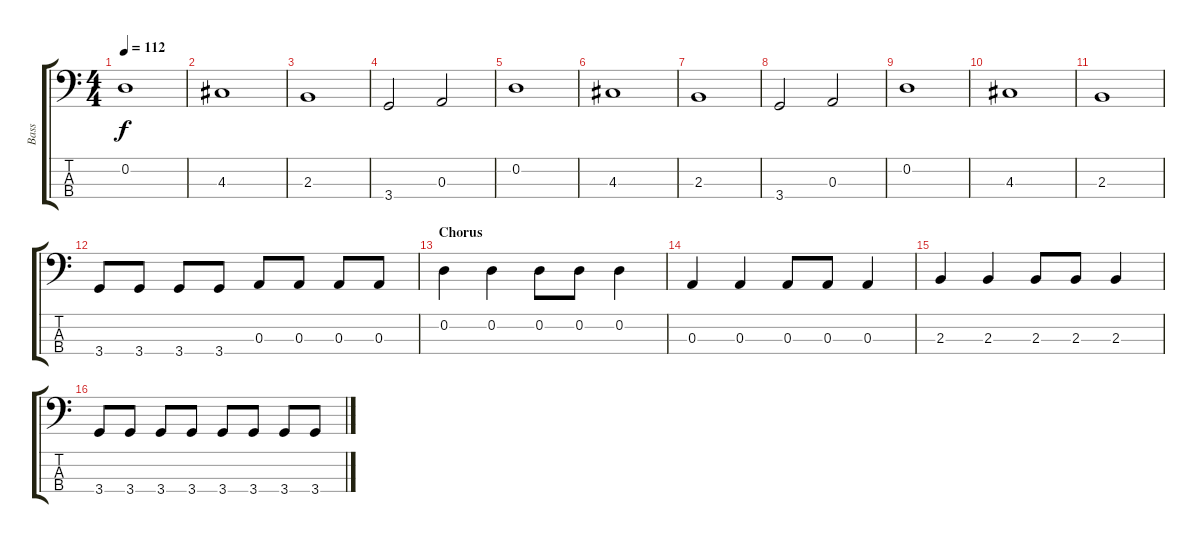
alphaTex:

\track ("Bass" "Bass") {instrument electricbassfinger}
\staff {score tabs}
\tuning (G2 D2 A1 E1) {hide}
\ts (4 4)
\tempo 112
\clef f4
\ks c
0.2.1{dy f volume 10} |
4.3.1 |
2.3.1 |
3.4.2 0.3.2 |
0.2.1{volume 10} |
4.3.1 |
2.3.1 |
3.4.2 0.3.2 |
0.2.1{volume 10} |
4.3.1 |
2.3.1 |
3.4.8 3.4.8 3.4.8 3.4.8 0.3.8 0.3.8 0.3.8 0.3.8 |
\section ("" "Chorus")
0.2.4{volume 12} 0.2.4 0.2.8 0.2.8 0.2.4 |
0.3.4 0.3.4 0.3.8 0.3.8 0.3.4 |
2.3.4 2.3.4 2.3.8 2.3.8 2.3.4 |
3.4.8 3.4.8 3.4.8 3.4.8 3.4.8 3.4.8 3.4.8 3.4.8
